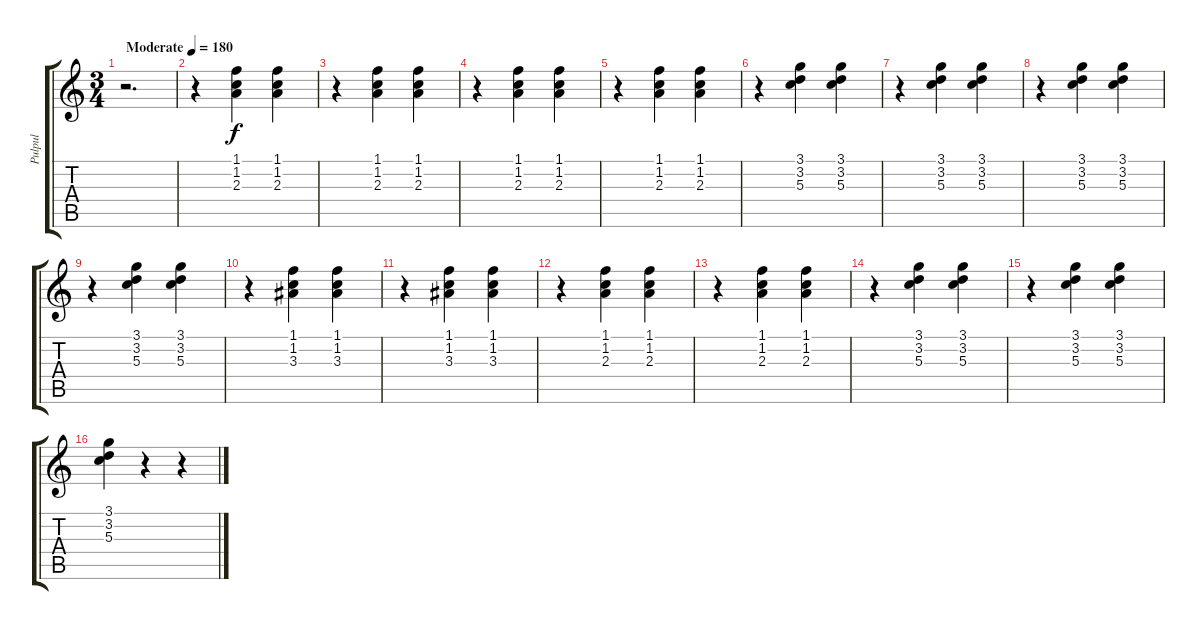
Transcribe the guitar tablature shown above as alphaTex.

\track ("Pulpul" "Pulpul") {instrument electricguitarjazz}
\staff {score tabs}
\tuning (E4 B3 G3 D3 A2 E2) {hide}
\ts (3 4)
\tempo (180 "Moderate")
\clef g2
\ks c
r.2{d dy f instrument electricguitarjazz} |
r.4 (1.1 1.2 2.3).4 (1.1 1.2 2.3).4 |
r.4 (1.1 1.2 2.3).4 (1.1 1.2 2.3).4 |
r.4 (1.1 1.2 2.3).4 (1.1 1.2 2.3).4 |
r.4 (1.1 1.2 2.3).4 (1.1 1.2 2.3).4 |
r.4 (3.1 3.2 5.3).4 (3.1 3.2 5.3).4 |
r.4 (3.1 3.2 5.3).4 (3.1 3.2 5.3).4 |
r.4 (3.1 3.2 5.3).4 (3.1 3.2 5.3).4 |
r.4 (3.1 3.2 5.3).4 (3.1 3.2 5.3).4 |
r.4 (1.1 1.2 3.3).4 (1.1 1.2 3.3).4 |
r.4 (1.1 1.2 3.3).4 (1.1 1.2 3.3).4 |
r.4 (1.1 1.2 2.3).4 (1.1 1.2 2.3).4 |
r.4 (1.1 1.2 2.3).4 (1.1 1.2 2.3).4 |
r.4 (3.1 3.2 5.3).4 (3.1 3.2 5.3).4 |
r.4 (3.1 3.2 5.3).4 (3.1 3.2 5.3).4 |
(3.1 3.2 5.3).4 r.4 r.4
